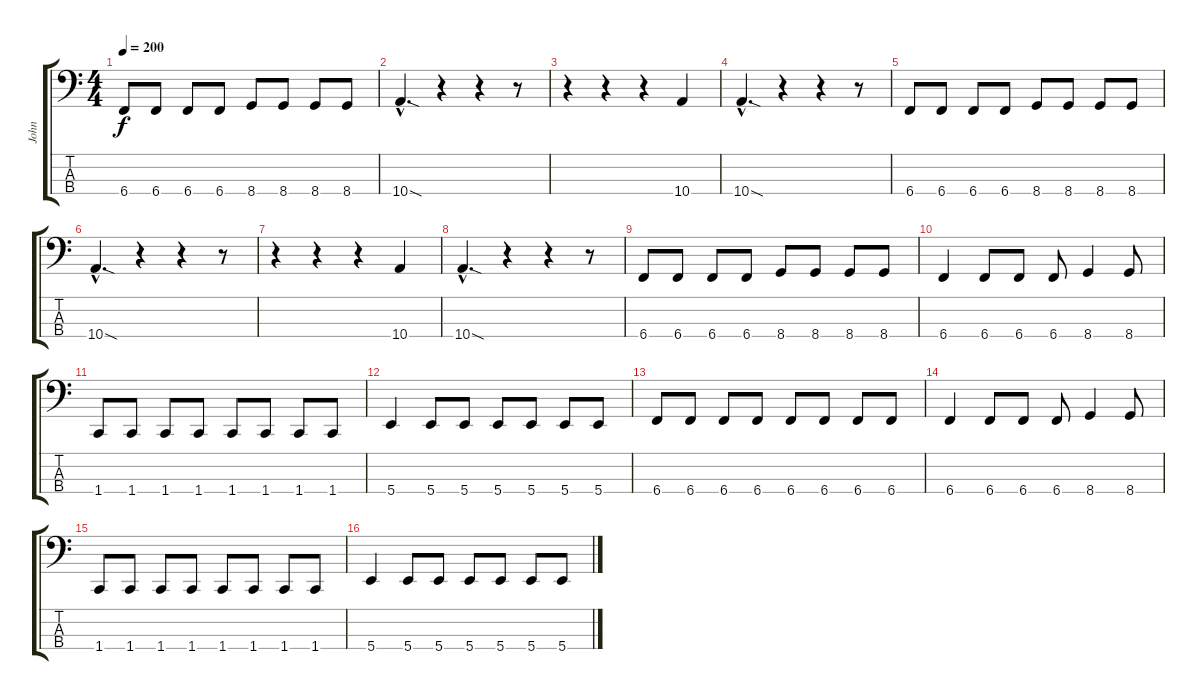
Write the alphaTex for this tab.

\track ("John" "John") {instrument electricbassfinger}
\staff {score tabs}
\tuning (E2 B1 Gb1 B0) {hide}
\ts (4 4)
\tempo 200
\clef f4
\ks c
6.4.8{dy f} 6.4.8 6.4.8 6.4.8 8.4.8 8.4.8 8.4.8 8.4.8 |
10.4{sod hac}.4{d} r.4 r.4 r.8 |
r.4 r.4 r.4 10.4.4 |
10.4{sod hac}.4{d} r.4 r.4 r.8 |
6.4.8 6.4.8 6.4.8 6.4.8 8.4.8 8.4.8 8.4.8 8.4.8 |
10.4{sod hac}.4{d} r.4 r.4 r.8 |
r.4 r.4 r.4 10.4.4 |
10.4{sod hac}.4{d} r.4 r.4 r.8 |
6.4.8 6.4.8 6.4.8 6.4.8 8.4.8 8.4.8 8.4.8 8.4.8 |
6.4.4 6.4.8 6.4.8 6.4.8 8.4.4 8.4.8 |
1.4.8 1.4.8 1.4.8 1.4.8 1.4.8 1.4.8 1.4.8 1.4.8 |
5.4.4 5.4.8 5.4.8 5.4.8 5.4.8 5.4.8 5.4.8 |
6.4.8 6.4.8 6.4.8 6.4.8 6.4.8 6.4.8 6.4.8 6.4.8 |
6.4.4 6.4.8 6.4.8 6.4.8 8.4.4 8.4.8 |
1.4.8 1.4.8 1.4.8 1.4.8 1.4.8 1.4.8 1.4.8 1.4.8 |
5.4.4 5.4.8 5.4.8 5.4.8 5.4.8 5.4.8 5.4.8
